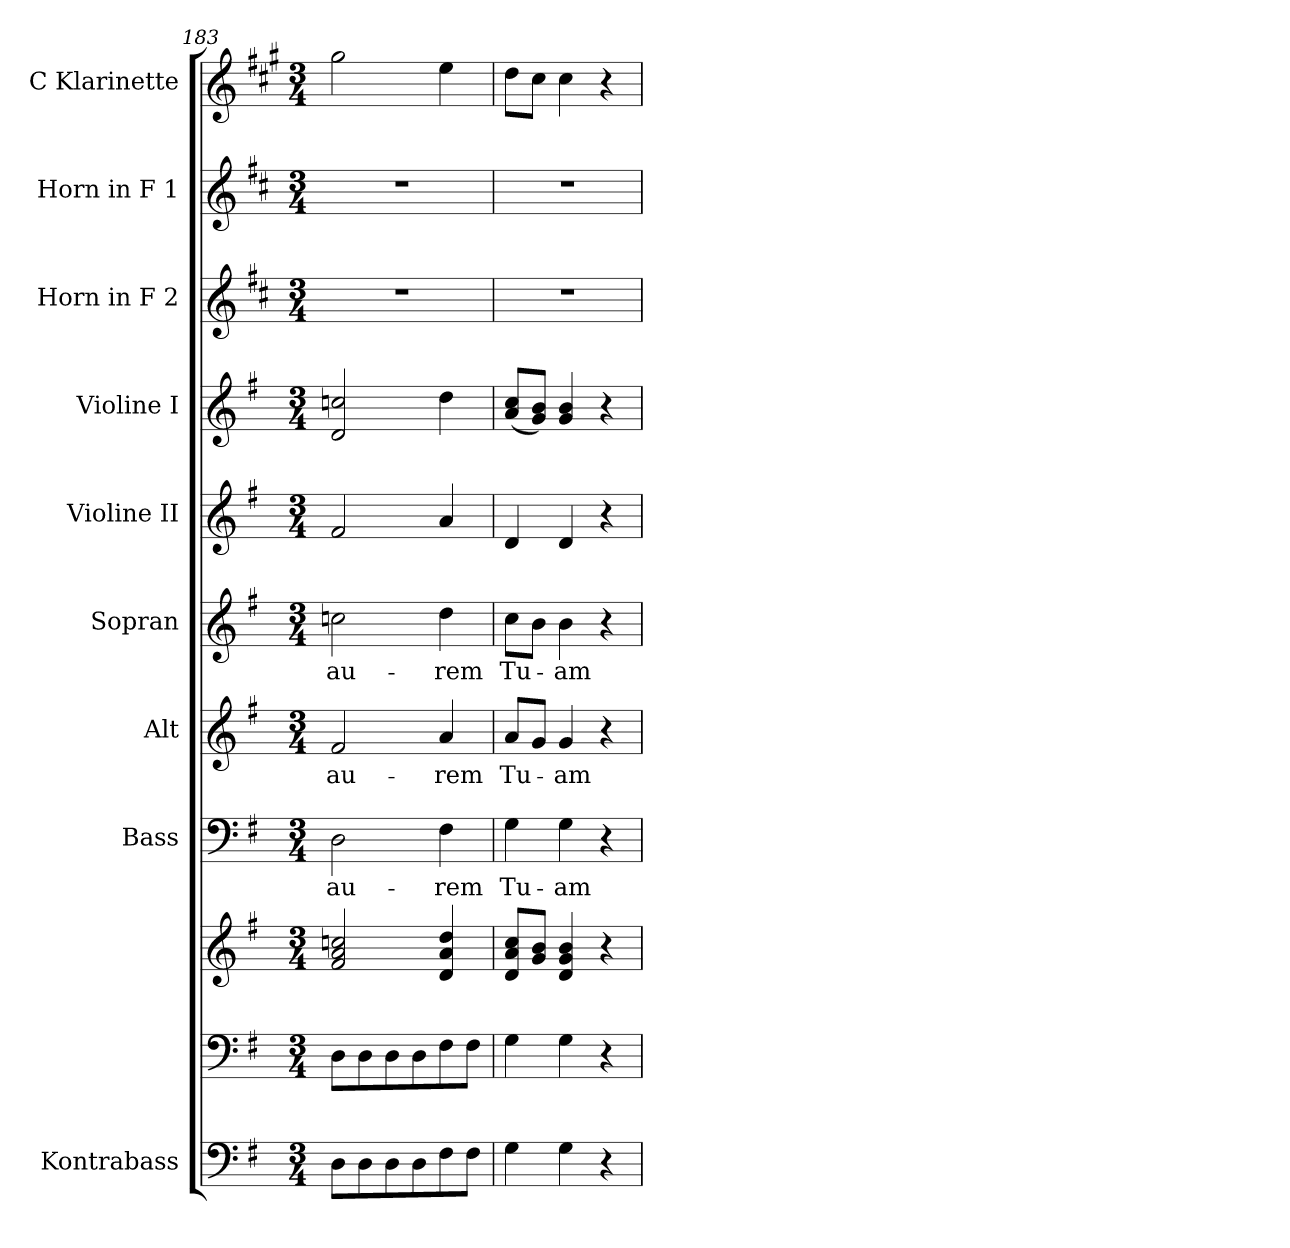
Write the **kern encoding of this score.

**kern	**kern	**kern	**kern	**text	**kern	**text	**kern	**text	**kern	**kern	**kern	**kern	**kern
*part10	*part9	*part9	*part8	*part8	*part7	*part7	*part6	*part6	*part5	*part4	*part3	*part2	*part1
*staff11	*staff10	*staff9	*staff8	*staff8	*staff7	*staff7	*staff6	*staff6	*staff5	*staff4	*staff3	*staff2	*staff1
*I"Kontrabass	*	*	*I"Bass	*	*I"Alt	*	*I"Sopran	*	*I"Violine II	*I"Violine I	*I"Horn in F 2	*I"Horn in F 1	*I"C Klarinette
*I'Kb.	*	*	*I'B.	*	*I'A.	*	*I'S.	*	*I'Vl. II	*I'Vl. I	*	*	*I'Kl.
*clefF4	*clefF4	*clefG2	*clefF4	*	*clefG2	*	*clefG2	*	*clefG2	*clefG2	*clefG2	*clefG2	*clefG2
*ITrd7c12	*	*	*	*	*	*	*	*	*	*	*ITrd4c7	*ITrd4c7	*ITrd1c2
*k[f#]	*k[f#]	*k[f#]	*k[f#]	*	*k[f#]	*	*k[f#]	*	*k[f#]	*k[f#]	*k[f#]	*k[f#]	*k[f#]
*G:	*G:	*G:	*G:	*	*G:	*	*G:	*	*G:	*G:	*G:	*G:	*G:
*M3/4	*M3/4	*M3/4	*M3/4	*	*M3/4	*	*M3/4	*	*M3/4	*M3/4	*M3/4	*M3/4	*M3/4
=183	=183	=183	=183	=183	=183	=183	=183	=183	=183	=183	=183	=183	=183
!	!	!	!	!LO:LY:b	!	!LO:LY:b	!	!LO:LY:b	!	!	!	!	!
8DD\L	8D\L	2f#/ 2a/ 2ccn/	2D\	au-	2f#/	au-	2ccn\	au-	2f#/	2d/ 2ccn/	2.r	2.r	2ff#\
8DD\	8D\	.	.	.	.	.	.	.	.	.	.	.	.
8DD\	8D\	.	.	.	.	.	.	.	.	.	.	.	.
8DD\	8D\	.	.	.	.	.	.	.	.	.	.	.	.
!	!	!	!	!LO:LY:b	!	!LO:LY:b	!	!LO:LY:b	!	!	!	!	!
8FF#\	8F#\	4d/ 4a/ 4dd/	4F#\	-rem	4a/	-rem	4dd\	-rem	4a/	4dd\	.	.	4dd\
8FF#\J	8F#\J	.	.	.	.	.	.	.	.	.	.	.	.
=184	=184	=184	=184	=184	=184	=184	=184	=184	=184	=184	=184	=184	=184
!	!	!	!	!LO:LY:b	!	!LO:LY:b	!	!LO:LY:b	!	!	!	!	!
4GG\	4G\	8d/ 8a/ 8cc/L	4G\	Tu-	8a/L	Tu-	8cc\L	Tu-	4d/	(<8a/ 8cc/L	2.r	2.r	8cc\L
.	.	8g/ 8b/J	.	.	8g/J	.	8b\J	.	.	8g/ 8b/J)	.	.	8b\J
!	!	!	!	!LO:LY:b	!	!LO:LY:b	!	!LO:LY:b	!	!	!	!	!
4GG\	4G\	4d/ 4g/ 4b/	4G\	-am	4g/	-am	4b\	-am	4d/	4g/ 4b/	.	.	4b\
4r	4r	4r	4r	.	4r	.	4r	.	4r	4r	.	.	4r
=	=	=	=	=	=	=	=	=	=	=	=	=	=
*-	*-	*-	*-	*-	*-	*-	*-	*-	*-	*-	*-	*-	*-
